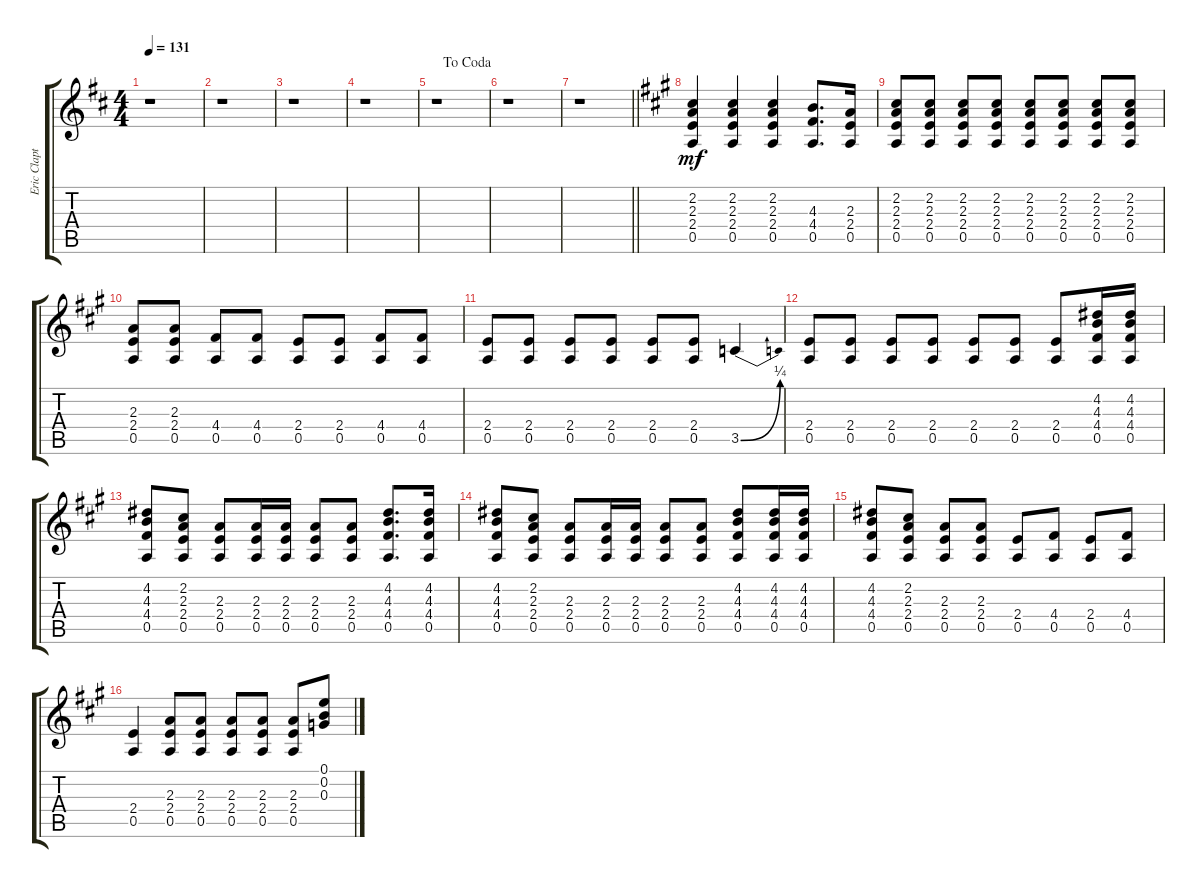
\track ("Eric Clapton(Guitar Solo Rhythm)" "Eric Clapt") {instrument distortionguitar}
\staff {score tabs}
\tuning (E4 B3 G3 D3 A2 E2) {hide}
\ts (4 4)
\tempo 131
\clef g2
\ks d
r.1{dy mf} |
r.1 |
r.1 |
r.1 |
\jump dacoda
r.1 |
r.1 |
\barLineRight lightlight
r.1 |
\ks a
(2.2 2.3 2.4 0.5).4 (2.2 2.3 2.4 0.5).4 (2.2 2.3 2.4 0.5).4 (4.3 4.4 0.5).8{d} (2.3 2.4 0.5).16 |
(2.2 2.3 2.4 0.5).8 (2.2 2.3 2.4 0.5).8 (2.2 2.3 2.4 0.5).8 (2.2 2.3 2.4 0.5).8 (2.2 2.3 2.4 0.5).8 (2.2 2.3 2.4 0.5).8 (2.2 2.3 2.4 0.5).8 (2.2 2.3 2.4 0.5).8 |
(2.3 2.4 0.5).8 (2.3 2.4 0.5).8 (4.4 0.5).8 (4.4 0.5).8 (2.4 0.5).8 (2.4 0.5).8 (4.4 0.5).8 (4.4 0.5).8 |
(2.4 0.5).8 (2.4 0.5).8 (2.4 0.5).8 (2.4 0.5).8 (2.4 0.5).8 (2.4 0.5).8 3.5{be (bend 0 0 60 1)}.4 |
(2.4 0.5).8 (2.4 0.5).8 (2.4 0.5).8 (2.4 0.5).8 (2.4 0.5).8 (2.4 0.5).8 (2.4 0.5).8 (4.2 4.3 4.4 0.5).16 (4.2 4.3 4.4 0.5).16 |
(4.2 4.3 4.4 0.5).8 (2.2 2.3 2.4 0.5).8 (2.3 2.4 0.5).8 (2.3 2.4 0.5).16 (2.3 2.4 0.5).16 (2.3 2.4 0.5).8 (2.3 2.4 0.5).8 (4.2 4.3 4.4 0.5).8{d} (4.2 4.3 4.4 0.5).16 |
(4.2 4.3 4.4 0.5).8 (2.2 2.3 2.4 0.5).8 (2.3 2.4 0.5).8 (2.3 2.4 0.5).16 (2.3 2.4 0.5).16 (2.3 2.4 0.5).8 (2.3 2.4 0.5).8 (4.2 4.3 4.4 0.5).8 (4.2 4.3 4.4 0.5).16 (4.2 4.3 4.4 0.5).16 |
(4.2 4.3 4.4 0.5).8 (2.2 2.3 2.4 0.5).8 (2.3 2.4 0.5).8 (2.3 2.4 0.5).8 (2.4 0.5).8 (4.4 0.5).8 (2.4 0.5).8 (4.4 0.5).8 |
(2.4 0.5).4 (2.3 2.4 0.5).8 (2.3 2.4 0.5).8 (2.3 2.4 0.5).8 (2.3 2.4 0.5).8 (2.3 2.4 0.5).8 (0.1 0.2 0.3).8
